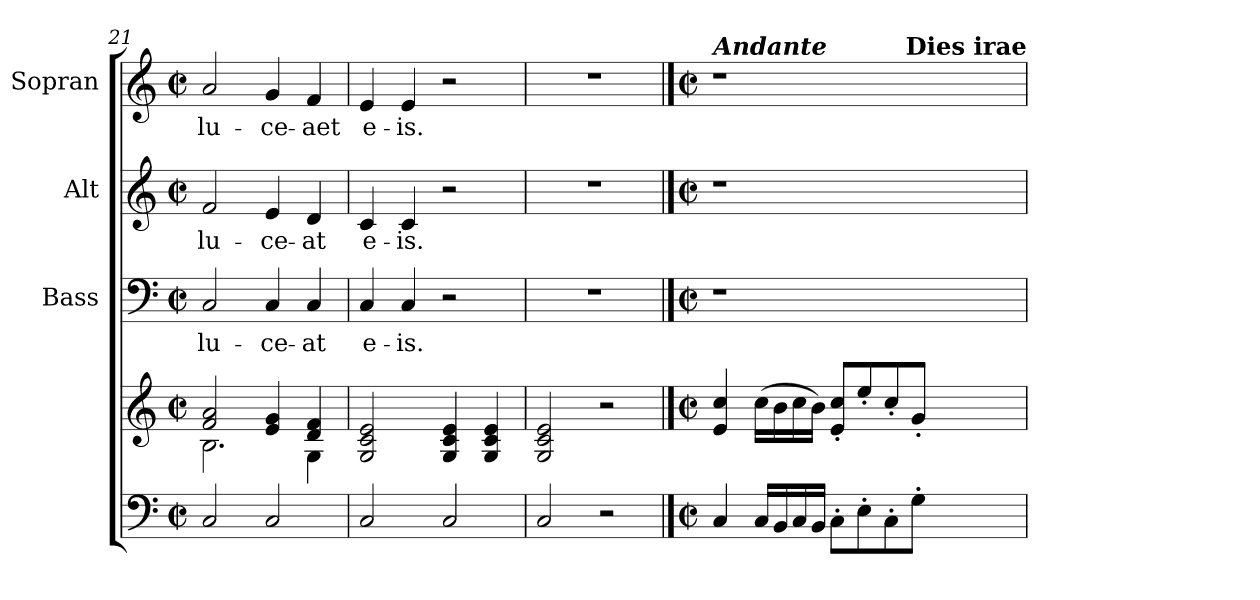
**kern	**kern	**kern	**text	**kern	**text	**kern	**text
*part4	*part4	*part3	*part3	*part2	*part2	*part1	*part1
*staff5	*staff4	*staff3	*staff3	*staff2	*staff2	*staff1	*staff1
*	*	*I"Bass	*	*I"Alt	*	*I"Sopran	*
*	*	*I'B.	*	*I'A.	*	*I'S.	*
*clefF4	*clefG2	*clefF4	*	*clefG2	*	*clefG2	*
*k[]	*k[]	*k[]	*	*k[]	*	*k[]	*
*C:	*C:	*C:	*	*C:	*	*C:	*
*M2/2	*M2/2	*M2/2	*	*M2/2	*	*M2/2	*
*met(c|)	*met(c|)	*met(c|)	*	*met(c|)	*	*met(c|)	*
=21	=21	=21	=21	=21	=21	=21	=21
*	*^	*	*	*	*	*	*
!	!	!	!	!LO:LY:b	!	!LO:LY:b	!	!LO:LY:b
2C/	2f/ 2a/	2.B\	2C/	lu-	2f/	lu-	2a/	lu-
!	!	!	!	!LO:LY:b	!	!LO:LY:b	!	!LO:LY:b
2C/	4e/ 4g/	.	4C/	-ce-	4e/	-ce-	4g/	-ce-
!	!	!	!	!LO:LY:b	!	!LO:LY:b	!	!LO:LY:b
.	4d/ 4f/	4G\	4C/	-at	4d/	-at	4f/	-aet
=22	=22	=22	=22	=22	=22	=22	=22	=22
!	!	!	!	!LO:LY:b	!	!LO:LY:b	!	!LO:LY:b
*	*v	*v	*	*	*	*	*	*
2C/	2G/ 2c/ 2e/	4C/	e-	4c/	e-	4e/	e-
!	!	!	!LO:LY:b	!	!LO:LY:b	!	!LO:LY:b
.	.	4C/	-is.	4c/	-is.	4e/	-is.
2C/	4G/ 4c/ 4e/	2r	.	2r	.	2r	.
.	4G/ 4c/ 4e/	.	.	.	.	.	.
=23	=23	=23	=23	=23	=23	=23	=23
2C/	2G/ 2c/ 2e/	1r	.	1r	.	1r	.
2r	2r	.	.	.	.	.	.
!!LO:LB:g=z
==24	==24	==24	==24	==24	==24	==24	==24
*M2/2	*M2/2	*M2/2	*	*M2/2	*	*M2/2	*
*met(c|)	*met(c|)	*met(c|)	*	*met(c|)	*	*met(c|)	*
!	!	!	!	!	!	!LO:TX:a:Bi:t=Andante	!
4C/	4e/ 4cc/	1r	.	1r	.	1r	.
16C/LL	(>16cc\LL	.	.	.	.	.	.
16BB/	16b\	.	.	.	.	.	.
16C/	16cc\	.	.	.	.	.	.
16BB/JJ	16b\JJ)	.	.	.	.	.	.
8C'>\L	8e/'< 8cc/'<L	.	.	.	.	.	.
8E'>\	8ee'</	.	.	.	.	.	.
8C'>\	8cc'</	.	.	.	.	.	.
8G'>\J	8g'</J	.	.	.	.	.	.
2..ryy	2..ryy	2..ryy	.	2..ryy	.	2..ryy	.
!	!	!	!	!	!	!LO:TX:a:B:t=Dies irae	!
=	=	=	=	=	=	=	=
*-	*-	*-	*-	*-	*-	*-	*-
